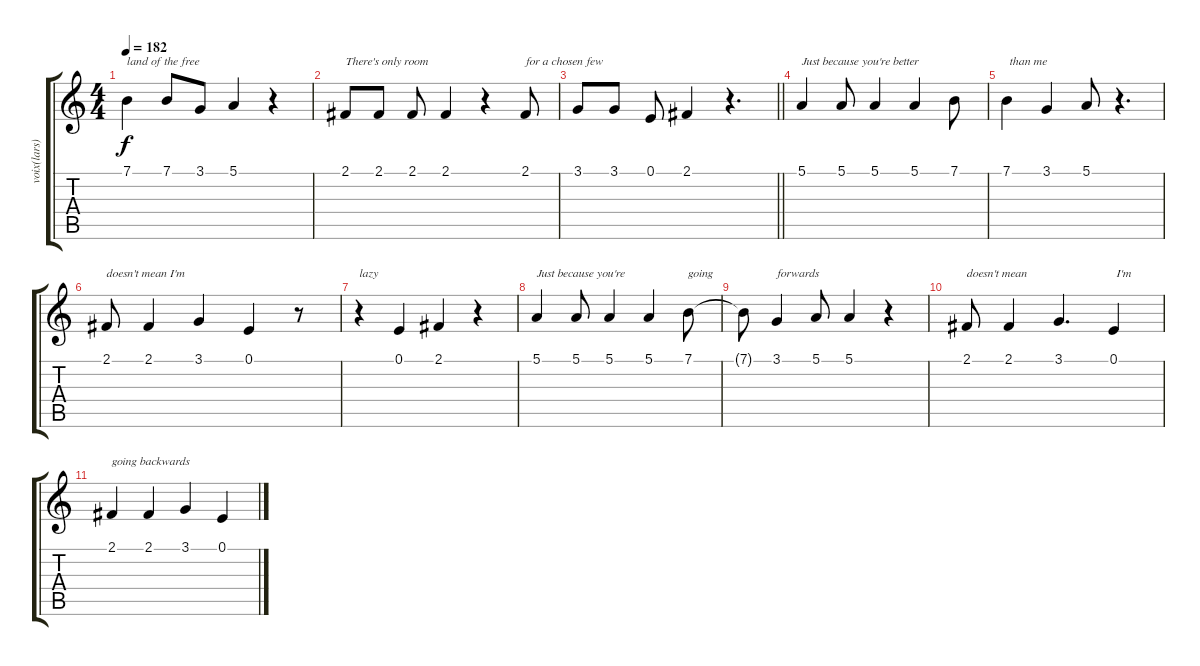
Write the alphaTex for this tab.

\track ("voix(lars)" "voix(lars)") {instrument clarinet}
\staff {score tabs}
\tuning (E4 B3 G3 D3 A2 E2) {hide}
\ts (4 4)
\tempo 182
\clef g2
\ks c
7.1.4{txt "land of the free" dy f} 7.1.8 3.1.8 5.1.4 r.4 |
2.1.8{txt "There's only room"} 2.1.8 2.1.8 2.1.4 r.4 2.1.8{txt "for a chosen few"} |
\barLineRight lightlight
3.1.8 3.1.8 0.1.8 2.1.4 r.4{d} |
5.1.4{txt "Just because you're better"} 5.1.8 5.1.4 5.1.4 7.1.8 |
7.1.4{txt " than me "} 3.1.4 5.1.8 r.4{d} |
2.1.8{txt "doesn't mean I'm "} 2.1.4 3.1.4 0.1.4 r.8 |
r.4{txt "lazy"} 0.1.4 2.1.4 r.4 |
5.1.4{txt "Just because you're "} 5.1.8 5.1.4 5.1.4 7.1.8{txt "going"} |
7.1{t}.8 3.1.4{txt "forwards"} 5.1.8 5.1.4 r.4 |
2.1.8{txt "doesn't mean "} 2.1.4 3.1.4{d} 0.1.4{txt " I'm"} |
2.1.4{txt "going backwards"} 2.1.4 3.1.4 0.1.4
